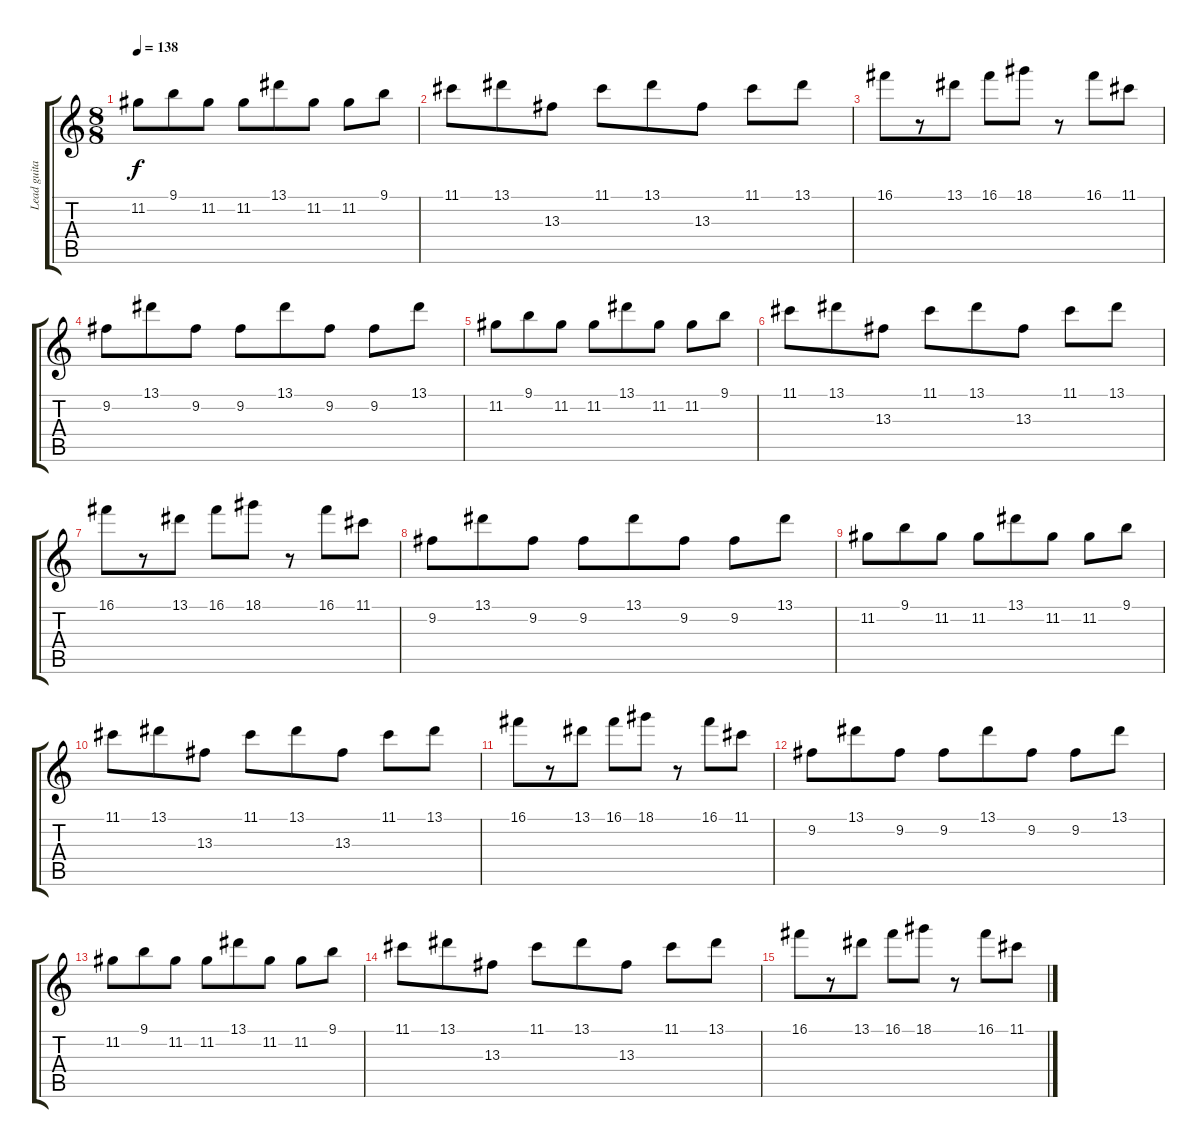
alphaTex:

\track ("Lead guitar 1" "Lead guita") {instrument overdrivenguitar}
\staff {score tabs}
\tuning (D4 A3 F3 C3 G2 D2) {hide}
\ts (8 8)
\tempo 138
\clef g2
\ks c
11.2.8{dy f} 9.1.8 11.2.8 11.2.8 13.1.8 11.2.8 11.2.8 9.1.8 |
11.1.8 13.1.8 13.3.8 11.1.8 13.1.8 13.3.8 11.1.8 13.1.8 |
16.1.8 r.8 13.1.8 16.1.8 18.1.8 r.8 16.1.8 11.1.8 |
9.2.8{volume 12} 13.1.8 9.2.8 9.2.8 13.1.8 9.2.8 9.2.8 13.1.8 |
11.2.8 9.1.8 11.2.8 11.2.8 13.1.8 11.2.8 11.2.8 9.1.8 |
11.1.8{volume 11} 13.1.8 13.3.8 11.1.8 13.1.8 13.3.8 11.1.8 13.1.8 |
16.1.8 r.8 13.1.8 16.1.8 18.1.8 r.8 16.1.8 11.1.8 |
9.2.8{volume 10} 13.1.8 9.2.8 9.2.8 13.1.8 9.2.8 9.2.8 13.1.8 |
11.2.8 9.1.8 11.2.8 11.2.8 13.1.8 11.2.8 11.2.8 9.1.8 |
11.1.8{volume 8} 13.1.8 13.3.8 11.1.8 13.1.8 13.3.8 11.1.8 13.1.8 |
16.1.8 r.8 13.1.8 16.1.8 18.1.8 r.8 16.1.8 11.1.8 |
9.2.8{volume 6} 13.1.8 9.2.8 9.2.8 13.1.8 9.2.8 9.2.8 13.1.8 |
11.2.8{volume 5} 9.1.8 11.2.8 11.2.8 13.1.8 11.2.8 11.2.8 9.1.8 |
11.1.8{volume 4} 13.1.8 13.3.8 11.1.8 13.1.8 13.3.8 11.1.8 13.1.8 |
16.1.8{volume 3} r.8 13.1.8 16.1.8 18.1.8 r.8 16.1.8 11.1.8
